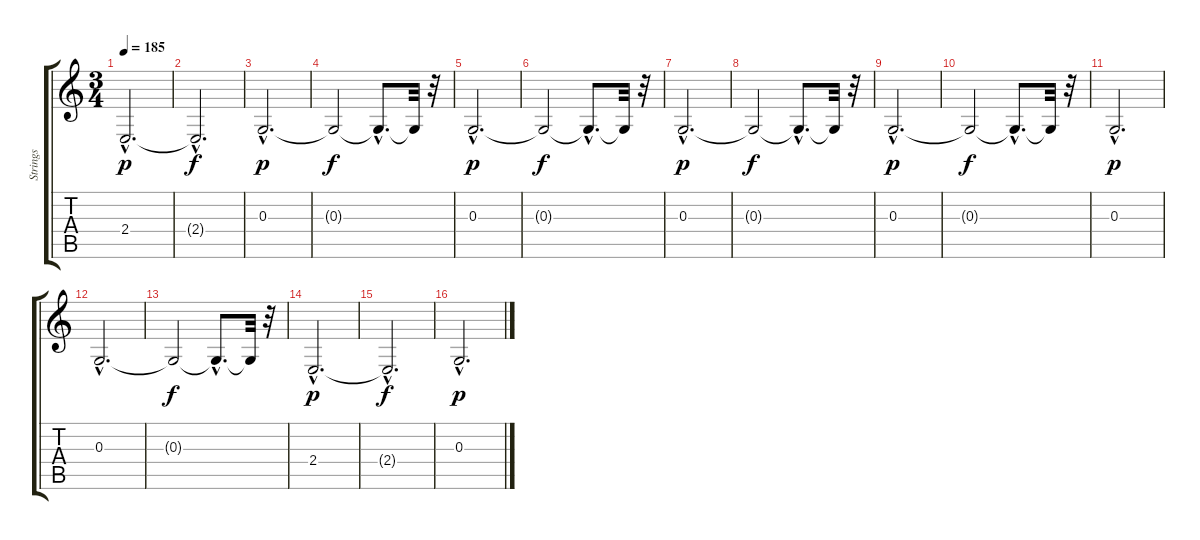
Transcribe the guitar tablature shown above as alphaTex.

\track ("Strings" "Strings") {instrument stringensemble1}
\staff {score tabs}
\tuning (E4 B3 G3 D3 A2 E2) {hide}
\ts (3 4)
\tempo 185
\clef g2
\ks c
2.4{hac}.2{d dy p} |
2.4{hac t}.2{d dy f} |
0.3{hac}.2{d dy p} |
0.3{t}.2{dy f} 0.3{hac t}.8{d} 0.3{t}.32 r.32 |
0.3{hac}.2{d dy p} |
0.3{t}.2{dy f} 0.3{hac t}.8{d} 0.3{t}.32 r.32 |
0.3{hac}.2{d dy p} |
0.3{t}.2{dy f} 0.3{hac t}.8{d} 0.3{t}.32 r.32 |
0.3{hac}.2{d dy p} |
0.3{t}.2{dy f} 0.3{hac t}.8{d} 0.3{t}.32 r.32 |
0.3{hac}.2{d dy p} |
0.3{hac}.2{d} |
0.3{t}.2{dy f} 0.3{hac t}.8{d} 0.3{t}.32 r.32 |
2.4{hac}.2{d dy p} |
2.4{hac t}.2{d dy f} |
0.3{hac}.2{d dy p}
